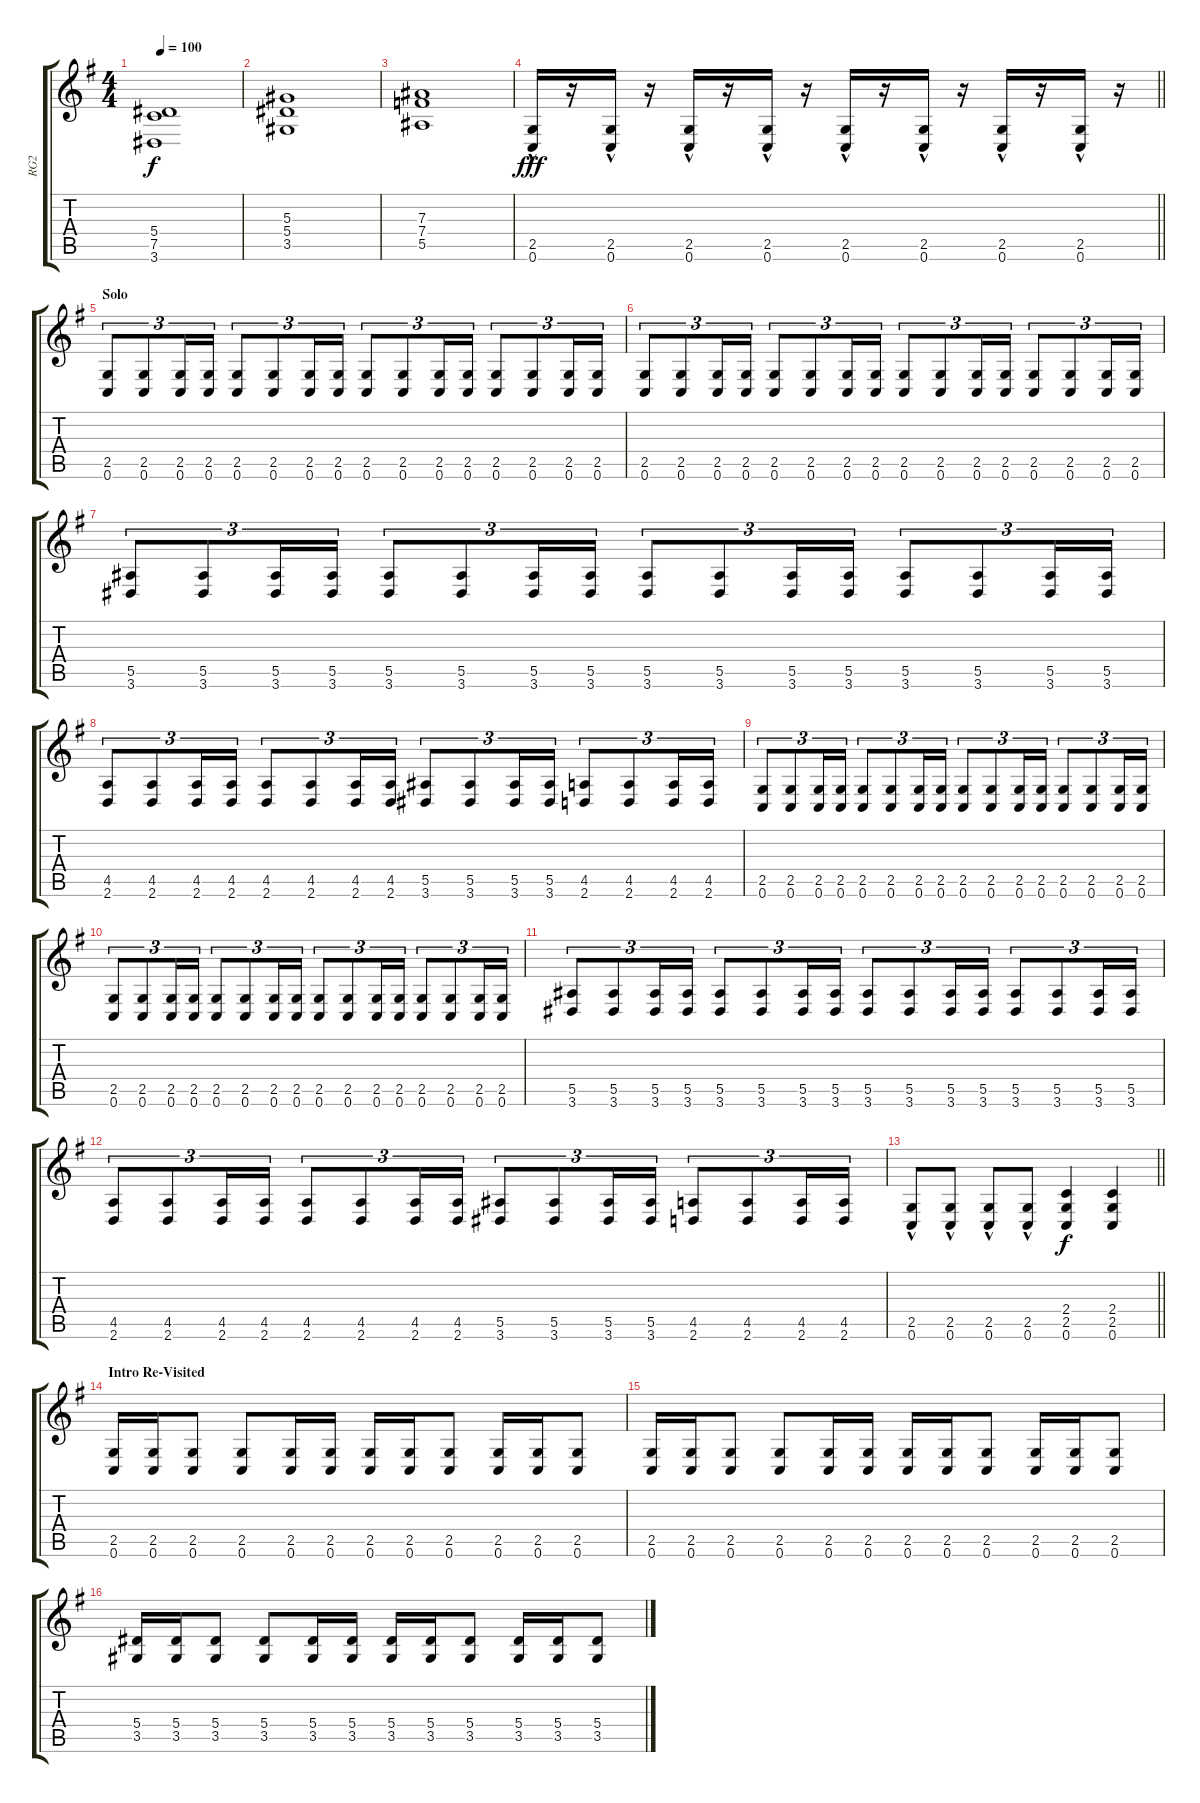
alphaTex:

\track ("RG2" "RG2") {instrument distortionguitar}
\staff {score tabs}
\tuning (C4 G3 Eb3 Bb2 F2 C2) {hide}
\ts (4 4)
\tempo 100
\clef g2
\ks eminor
(5.4 7.5 3.6).1{dy f} |
(5.3 5.4 3.5).1 |
(7.3 7.4 5.5).1 |
\barLineRight lightlight
(2.5{hac} 0.6{hac}).16{dy fff} r.16 (2.5{hac} 0.6{hac}).16 r.16 (2.5{hac} 0.6{hac}).16 r.16 (2.5{hac} 0.6{hac}).16 r.16 (2.5{hac} 0.6{hac}).16 r.16 (2.5{hac} 0.6{hac}).16 r.16 (2.5{hac} 0.6{hac}).16 r.16 (2.5{hac} 0.6{hac}).16 r.16 |
\section ("" "Solo")
(2.5 0.6).8{tu (3 2)} (2.5 0.6).8{tu (3 2)} (2.5 0.6).16{tu (3 2)} (2.5 0.6).16{tu (3 2)} (2.5 0.6).8{tu (3 2)} (2.5 0.6).8{tu (3 2)} (2.5 0.6).16{tu (3 2)} (2.5 0.6).16{tu (3 2)} (2.5 0.6).8{tu (3 2)} (2.5 0.6).8{tu (3 2)} (2.5 0.6).16{tu (3 2)} (2.5 0.6).16{tu (3 2)} (2.5 0.6).8{tu (3 2)} (2.5 0.6).8{tu (3 2)} (2.5 0.6).16{tu (3 2)} (2.5 0.6).16{tu (3 2)} |
(2.5 0.6).8{tu (3 2)} (2.5 0.6).8{tu (3 2)} (2.5 0.6).16{tu (3 2)} (2.5 0.6).16{tu (3 2)} (2.5 0.6).8{tu (3 2)} (2.5 0.6).8{tu (3 2)} (2.5 0.6).16{tu (3 2)} (2.5 0.6).16{tu (3 2)} (2.5 0.6).8{tu (3 2)} (2.5 0.6).8{tu (3 2)} (2.5 0.6).16{tu (3 2)} (2.5 0.6).16{tu (3 2)} (2.5 0.6).8{tu (3 2)} (2.5 0.6).8{tu (3 2)} (2.5 0.6).16{tu (3 2)} (2.5 0.6).16{tu (3 2)} |
(5.5 3.6).8{tu (3 2)} (5.5 3.6).8{tu (3 2)} (5.5 3.6).16{tu (3 2)} (5.5 3.6).16{tu (3 2)} (5.5 3.6).8{tu (3 2)} (5.5 3.6).8{tu (3 2)} (5.5 3.6).16{tu (3 2)} (5.5 3.6).16{tu (3 2)} (5.5 3.6).8{tu (3 2)} (5.5 3.6).8{tu (3 2)} (5.5 3.6).16{tu (3 2)} (5.5 3.6).16{tu (3 2)} (5.5 3.6).8{tu (3 2)} (5.5 3.6).8{tu (3 2)} (5.5 3.6).16{tu (3 2)} (5.5 3.6).16{tu (3 2)} |
(4.5 2.6).8{tu (3 2)} (4.5 2.6).8{tu (3 2)} (4.5 2.6).16{tu (3 2)} (4.5 2.6).16{tu (3 2)} (4.5 2.6).8{tu (3 2)} (4.5 2.6).8{tu (3 2)} (4.5 2.6).16{tu (3 2)} (4.5 2.6).16{tu (3 2)} (5.5 3.6).8{tu (3 2)} (5.5 3.6).8{tu (3 2)} (5.5 3.6).16{tu (3 2)} (5.5 3.6).16{tu (3 2)} (4.5 2.6).8{tu (3 2)} (4.5 2.6).8{tu (3 2)} (4.5 2.6).16{tu (3 2)} (4.5 2.6).16{tu (3 2)} |
(2.5 0.6).8{tu (3 2)} (2.5 0.6).8{tu (3 2)} (2.5 0.6).16{tu (3 2)} (2.5 0.6).16{tu (3 2)} (2.5 0.6).8{tu (3 2)} (2.5 0.6).8{tu (3 2)} (2.5 0.6).16{tu (3 2)} (2.5 0.6).16{tu (3 2)} (2.5 0.6).8{tu (3 2)} (2.5 0.6).8{tu (3 2)} (2.5 0.6).16{tu (3 2)} (2.5 0.6).16{tu (3 2)} (2.5 0.6).8{tu (3 2)} (2.5 0.6).8{tu (3 2)} (2.5 0.6).16{tu (3 2)} (2.5 0.6).16{tu (3 2)} |
(2.5 0.6).8{tu (3 2)} (2.5 0.6).8{tu (3 2)} (2.5 0.6).16{tu (3 2)} (2.5 0.6).16{tu (3 2)} (2.5 0.6).8{tu (3 2)} (2.5 0.6).8{tu (3 2)} (2.5 0.6).16{tu (3 2)} (2.5 0.6).16{tu (3 2)} (2.5 0.6).8{tu (3 2)} (2.5 0.6).8{tu (3 2)} (2.5 0.6).16{tu (3 2)} (2.5 0.6).16{tu (3 2)} (2.5 0.6).8{tu (3 2)} (2.5 0.6).8{tu (3 2)} (2.5 0.6).16{tu (3 2)} (2.5 0.6).16{tu (3 2)} |
(5.5 3.6).8{tu (3 2)} (5.5 3.6).8{tu (3 2)} (5.5 3.6).16{tu (3 2)} (5.5 3.6).16{tu (3 2)} (5.5 3.6).8{tu (3 2)} (5.5 3.6).8{tu (3 2)} (5.5 3.6).16{tu (3 2)} (5.5 3.6).16{tu (3 2)} (5.5 3.6).8{tu (3 2)} (5.5 3.6).8{tu (3 2)} (5.5 3.6).16{tu (3 2)} (5.5 3.6).16{tu (3 2)} (5.5 3.6).8{tu (3 2)} (5.5 3.6).8{tu (3 2)} (5.5 3.6).16{tu (3 2)} (5.5 3.6).16{tu (3 2)} |
(4.5 2.6).8{tu (3 2)} (4.5 2.6).8{tu (3 2)} (4.5 2.6).16{tu (3 2)} (4.5 2.6).16{tu (3 2)} (4.5 2.6).8{tu (3 2)} (4.5 2.6).8{tu (3 2)} (4.5 2.6).16{tu (3 2)} (4.5 2.6).16{tu (3 2)} (5.5 3.6).8{tu (3 2)} (5.5 3.6).8{tu (3 2)} (5.5 3.6).16{tu (3 2)} (5.5 3.6).16{tu (3 2)} (4.5 2.6).8{tu (3 2)} (4.5 2.6).8{tu (3 2)} (4.5 2.6).16{tu (3 2)} (4.5 2.6).16{tu (3 2)} |
\barLineRight lightlight
(2.5{hac} 0.6{hac}).8 (2.5{hac} 0.6{hac}).8 (2.5{hac} 0.6{hac}).8 (2.5{hac} 0.6{hac}).8 (2.4 2.5 0.6).4{dy f} (2.4 2.5 0.6).4 |
\section ("" "Intro Re-Visited")
(2.5 0.6).16 (2.5 0.6).16 (2.5 0.6).8 (2.5 0.6).8 (2.5 0.6).16 (2.5 0.6).16 (2.5 0.6).16 (2.5 0.6).16 (2.5 0.6).8 (2.5 0.6).16 (2.5 0.6).16 (2.5 0.6).8 |
(2.5 0.6).16 (2.5 0.6).16 (2.5 0.6).8 (2.5 0.6).8 (2.5 0.6).16 (2.5 0.6).16 (2.5 0.6).16 (2.5 0.6).16 (2.5 0.6).8 (2.5 0.6).16 (2.5 0.6).16 (2.5 0.6).8 |
(5.4 3.5).16 (5.4 3.5).16 (5.4 3.5).8 (5.4 3.5).8 (5.4 3.5).16 (5.4 3.5).16 (5.4 3.5).16 (5.4 3.5).16 (5.4 3.5).8 (5.4 3.5).16 (5.4 3.5).16 (5.4 3.5).8
